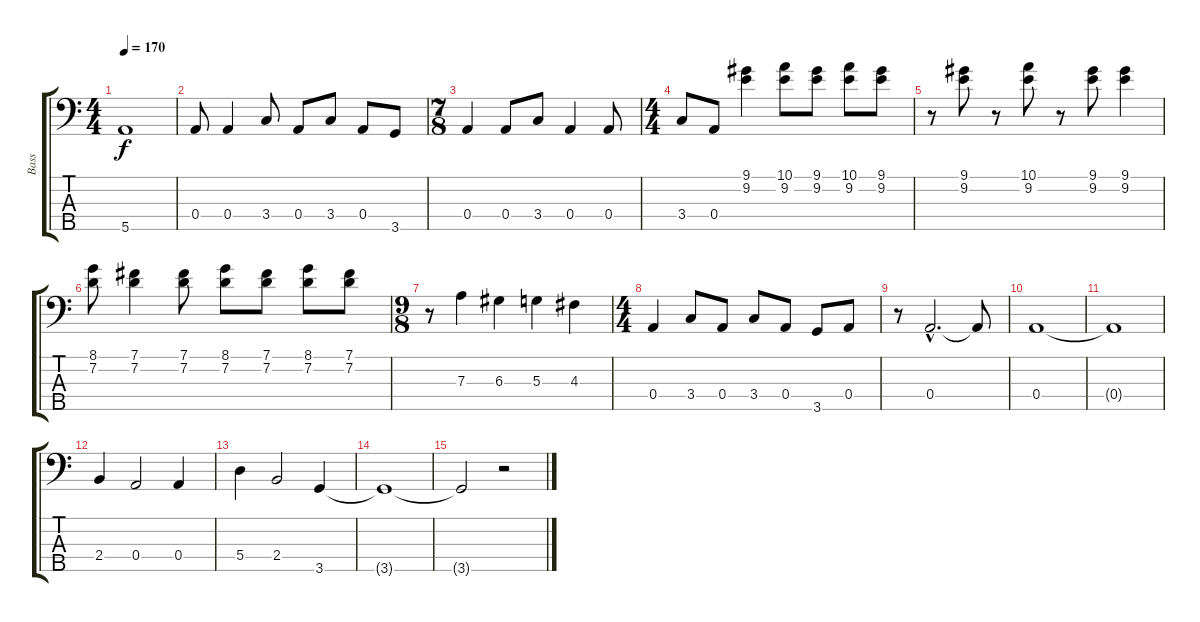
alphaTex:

\track ("Bass" "Bass") {instrument electricbassfinger}
\staff {score tabs}
\tuning (B2 G2 D2 A1 E1) {hide}
\ts (4 4)
\tempo 170
\clef f4
\ks c
5.5.1{dy f instrument electricbassfinger} |
0.4.8 0.4.4 3.4.8 0.4.8 3.4.8 0.4.8 3.5.8 |
\ts (7 8)
0.4.4 0.4.8 3.4.8 0.4.4 0.4.8 |
\ts (4 4)
3.4.8 0.4.8 (9.1 9.2).4 (10.1 9.2).8 (9.1 9.2).8 (10.1 9.2).8 (9.1 9.2).8 |
r.8 (9.1 9.2).8 r.8 (10.1 9.2).8 r.8 (9.1 9.2).8 (9.1 9.2).4 |
(8.1 7.2).8 (7.1 7.2).4 (7.1 7.2).8 (8.1 7.2).8 (7.1 7.2).8 (8.1 7.2).8 (7.1 7.2).8 |
\ts (9 8)
r.8 7.3.4 6.3.4 5.3.4 4.3.4 |
\ts (4 4)
0.4.4 3.4.8 0.4.8 3.4.8 0.4.8 3.5.8 0.4.8 |
r.8 0.4{hac}.2{d} 0.4{t}.8 |
0.4.1 |
0.4{t}.1 |
2.4.4 0.4.2 0.4.4 |
5.4.4 2.4.2 3.5.4 |
3.5{t}.1 |
3.5{t}.2 r.2
